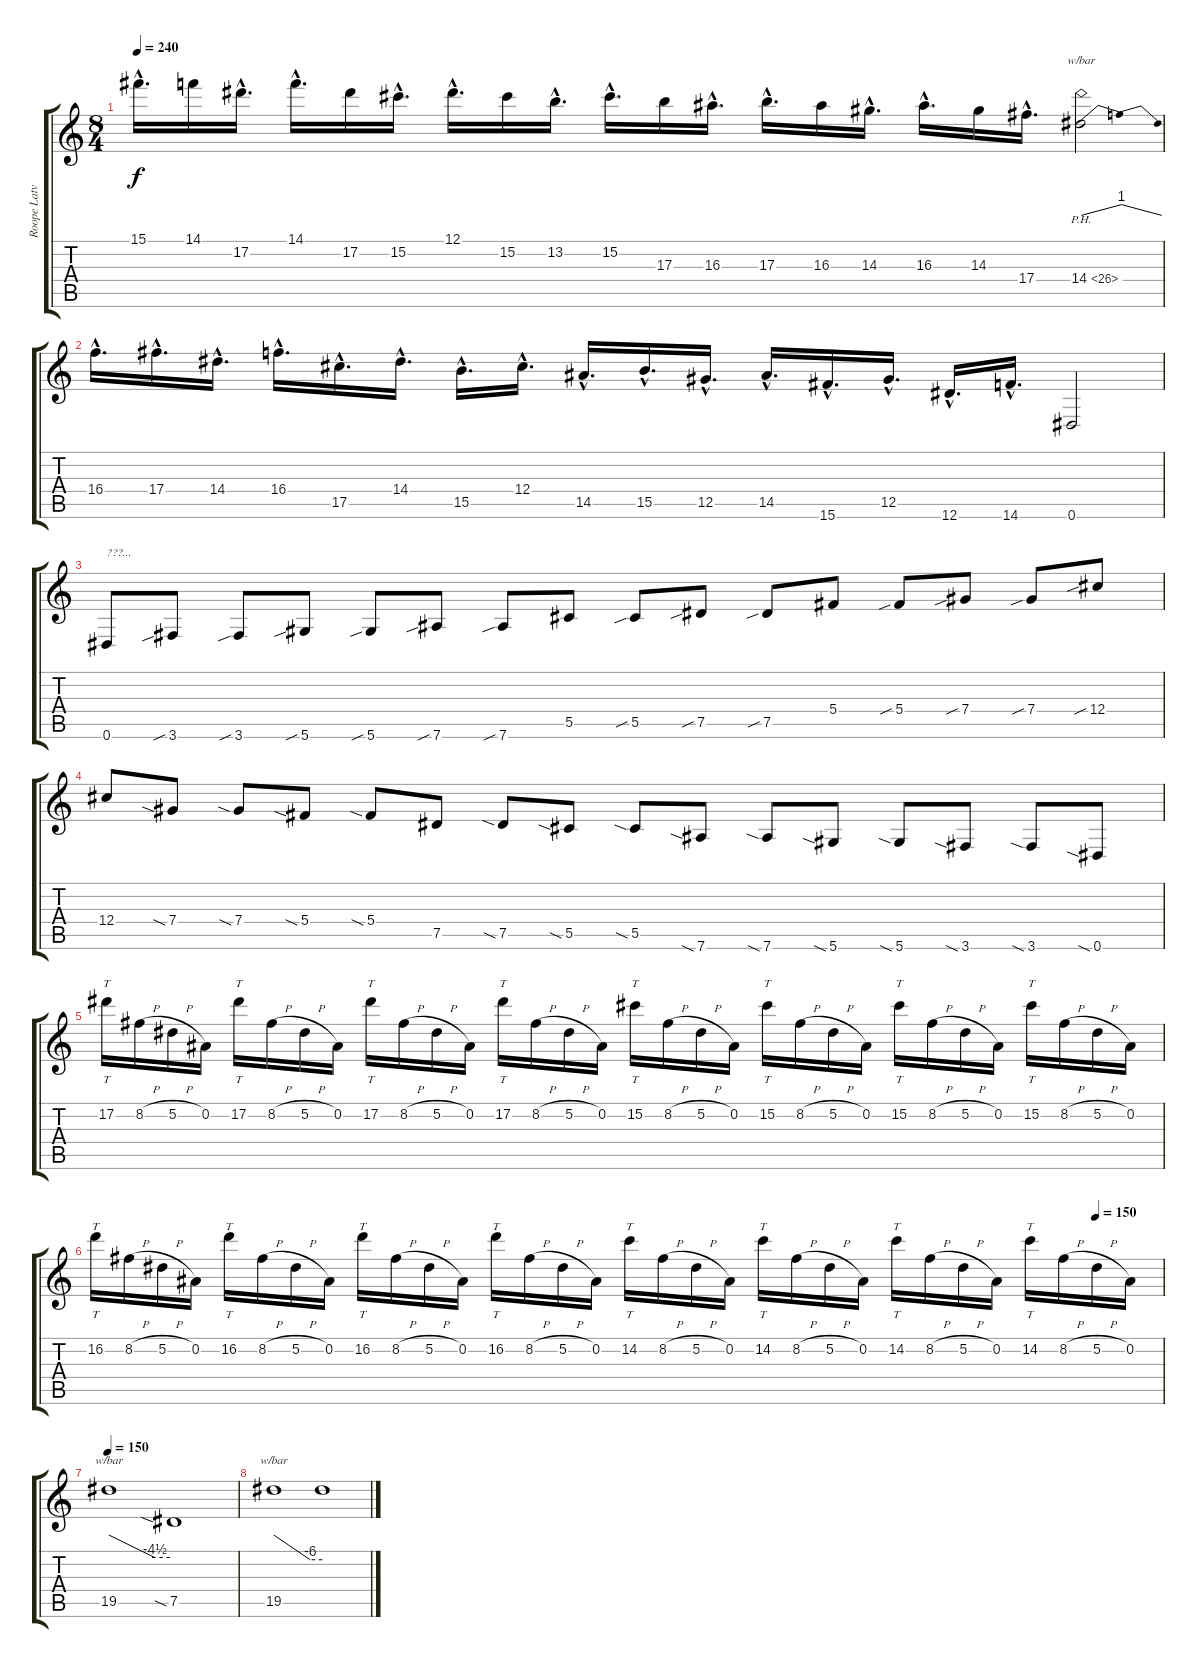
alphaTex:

\track ("Roope Latvala" "Roope Latv") {instrument distortionguitar}
\staff {score tabs}
\tuning (Eb4 Bb3 Gb3 Db3 Ab2 Eb2) {hide}
\ts (8 4)
\tempo 240
\clef g2
\ks c
15.1{hac}.16{d dy f} 14.1.16 17.2{hac}.16{d} 14.1{hac}.16{d} 17.2.16 15.2{hac}.16{d} 12.1{hac}.16{d} 15.2.16 13.2{hac}.16{d} 15.2{hac}.16{d} 17.3.16 16.3{hac}.16{d} 17.3{hac}.16{d} 16.3.16 14.3{hac}.16{d} 16.3{hac}.16{d} 14.3.16 17.4{hac}.16{d} 14.4{ph 12}.2{tbe (dip default 0 0 30 4 60 0)} |
16.4{hac}.16{d} 17.4{hac}.16{d} 14.4{hac}.16{d} 16.4{hac}.16{d} 17.5{hac}.16{d} 14.4{hac}.16{d} 15.5{hac}.16{d} 12.4{hac}.16{d} 14.5{hac}.16{d} 15.5{hac}.16{d} 12.5{hac}.16{d} 14.5{hac}.16{d} 15.6{hac}.16{d} 12.5{hac}.16{d} 12.6{hac}.16{d} 14.6{hac}.16{d} 0.6.2 |
0.6.8{txt "???..."} 3.6{sib}.8 3.6{sib}.8 5.6{sib}.8 5.6{sib}.8 7.6{sib}.8 7.6{sib}.8 5.5.8 5.5{sib}.8 7.5{sib}.8 7.5{sib}.8 5.4.8 5.4{sib}.8 7.4{sib}.8 7.4{sib}.8 12.4{sib}.8 |
12.4.8 7.4{sia}.8 7.4{sia}.8 5.4{sia}.8 5.4{sia}.8 7.5.8 7.5{sia}.8 5.5{sia}.8 5.5{sia}.8 7.6{sia}.8 7.6{sia}.8 5.6{sia}.8 5.6{sia}.8 3.6{sia}.8 3.6{sia}.8 0.6{sia}.8 |
17.2.16{tt} 8.2{h}.16 5.2{h}.16 0.2.16 17.2.16{tt} 8.2{h}.16 5.2{h}.16 0.2.16 17.2.16{tt} 8.2{h}.16 5.2{h}.16 0.2.16 17.2.16{tt} 8.2{h}.16 5.2{h}.16 0.2.16 15.2.16{tt} 8.2{h}.16 5.2{h}.16 0.2.16 15.2.16{tt} 8.2{h}.16 5.2{h}.16 0.2.16 15.2.16{tt} 8.2{h}.16 5.2{h}.16 0.2.16 15.2.16{tt} 8.2{h}.16 5.2{h}.16 0.2.16 |
\tempo (150 0.9375)
16.2.16{tt} 8.2{h}.16 5.2{h}.16 0.2.16 16.2.16{tt} 8.2{h}.16 5.2{h}.16 0.2.16 16.2.16{tt} 8.2{h}.16 5.2{h}.16 0.2.16 16.2.16{tt} 8.2{h}.16 5.2{h}.16 0.2.16 14.2.16{tt} 8.2{h}.16 5.2{h}.16 0.2.16 14.2.16{tt} 8.2{h}.16 5.2{h}.16 0.2.16 14.2.16{tt} 8.2{h}.16 5.2{h}.16 0.2.16 14.2.16{tt} 8.2{h}.16 5.2{h}.16 0.2.16 |
\tempo 150
19.5.1{tbe (custom default 0 0 45 -18 60 -18)} 7.5{sia}.1 |
19.5.1{tbe (custom default 0 0 45 -24 60 -24)} 19.5{t}.1
